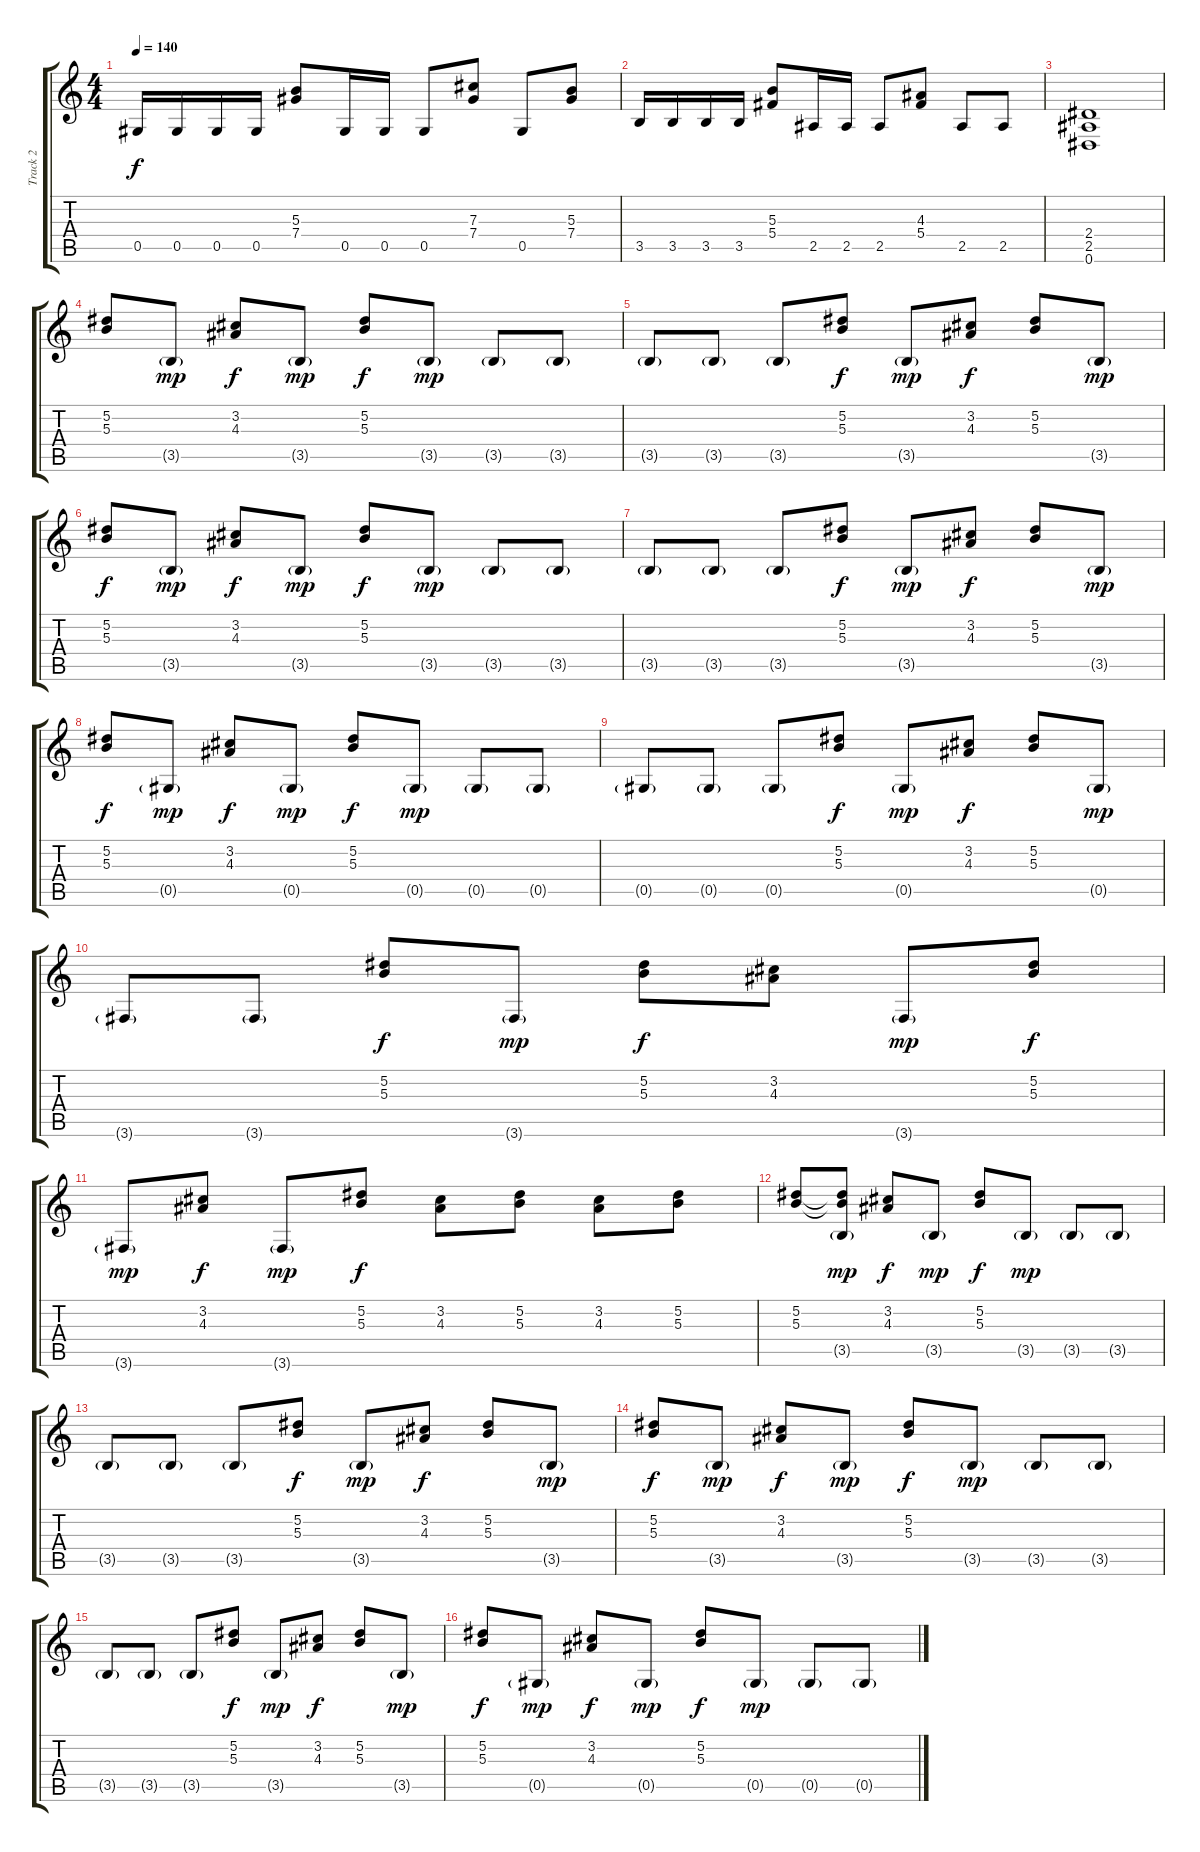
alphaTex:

\track ("Track 2" "Track 2") {instrument distortionguitar}
\staff {score tabs}
\tuning (Eb4 Bb3 Gb3 Db3 Ab2 Eb2) {hide}
\ts (4 4)
\tempo 140
\clef g2
\ks c
0.5.16{dy f} 0.5.16 0.5.16 0.5.16 (5.3 7.4).8 0.5.16 0.5.16 0.5.8 (7.3 7.4).8 0.5.8 (5.3 7.4).8 |
3.5.16 3.5.16 3.5.16 3.5.16 (5.3 5.4).8 2.5.16 2.5.16 2.5.8 (4.3 5.4).8 2.5.8 2.5.8 |
(2.4 2.5 0.6).1 |
(5.2 5.3).8 3.5{g}.8{dy mp} (3.2 4.3).8{dy f} 3.5{g}.8{dy mp} (5.2 5.3).8{dy f} 3.5{g}.8{dy mp} 3.5{g}.8 3.5{g}.8 |
3.5{g}.8 3.5{g}.8 3.5{g}.8 (5.2 5.3).8{dy f} 3.5{g}.8{dy mp} (3.2 4.3).8{dy f} (5.2 5.3).8 3.5{g}.8{dy mp} |
(5.2 5.3).8{dy f} 3.5{g}.8{dy mp} (3.2 4.3).8{dy f} 3.5{g}.8{dy mp} (5.2 5.3).8{dy f} 3.5{g}.8{dy mp} 3.5{g}.8 3.5{g}.8 |
3.5{g}.8 3.5{g}.8 3.5{g}.8 (5.2 5.3).8{dy f} 3.5{g}.8{dy mp} (3.2 4.3).8{dy f} (5.2 5.3).8 3.5{g}.8{dy mp} |
(5.2 5.3).8{dy f} 0.5{g}.8{dy mp} (3.2 4.3).8{dy f} 0.5{g}.8{dy mp} (5.2 5.3).8{dy f} 0.5{g}.8{dy mp} 0.5{g}.8 0.5{g}.8 |
0.5{g}.8 0.5{g}.8 0.5{g}.8 (5.2 5.3).8{dy f} 0.5{g}.8{dy mp} (3.2 4.3).8{dy f} (5.2 5.3).8 0.5{g}.8{dy mp} |
3.6{g}.8 3.6{g}.8 (5.2 5.3).8{dy f} 3.6{g}.8{dy mp} (5.2 5.3).8{dy f} (3.2 4.3).8 3.6{g}.8{dy mp} (5.2 5.3).8{dy f} |
3.6{g}.8{dy mp} (3.2 4.3).8{dy f} 3.6{g}.8{dy mp} (5.2 5.3).8{dy f} (3.2 4.3).8 (5.2 5.3).8 (3.2 4.3).8 (5.2 5.3).8 |
(5.2 5.3).8 (5.2{t} 5.3{t} 3.5{g}).8{dy mp} (3.2 4.3).8{dy f} 3.5{g}.8{dy mp} (5.2 5.3).8{dy f} 3.5{g}.8{dy mp} 3.5{g}.8 3.5{g}.8 |
3.5{g}.8 3.5{g}.8 3.5{g}.8 (5.2 5.3).8{dy f} 3.5{g}.8{dy mp} (3.2 4.3).8{dy f} (5.2 5.3).8 3.5{g}.8{dy mp} |
(5.2 5.3).8{dy f} 3.5{g}.8{dy mp} (3.2 4.3).8{dy f} 3.5{g}.8{dy mp} (5.2 5.3).8{dy f} 3.5{g}.8{dy mp} 3.5{g}.8 3.5{g}.8 |
3.5{g}.8 3.5{g}.8 3.5{g}.8 (5.2 5.3).8{dy f} 3.5{g}.8{dy mp} (3.2 4.3).8{dy f} (5.2 5.3).8 3.5{g}.8{dy mp} |
(5.2 5.3).8{dy f} 0.5{g}.8{dy mp} (3.2 4.3).8{dy f} 0.5{g}.8{dy mp} (5.2 5.3).8{dy f} 0.5{g}.8{dy mp} 0.5{g}.8 0.5{g}.8
